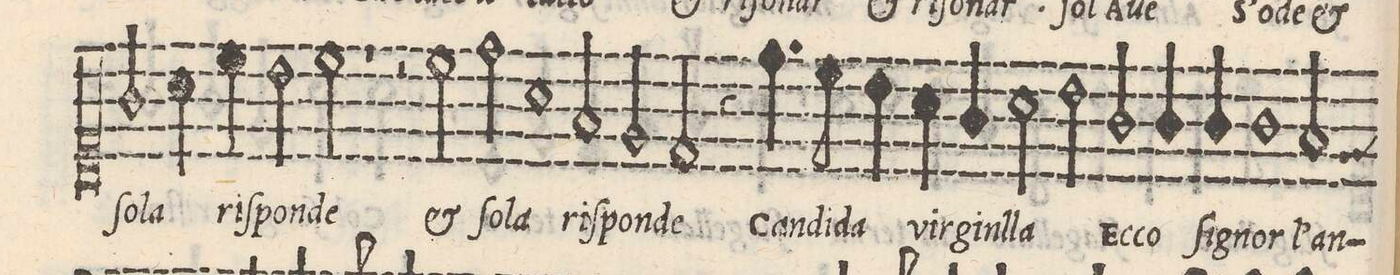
**kern	**text
*I"CANTO	*
*clefC1	*
*k[]	*
*met(C)	*
*M2/1	*
2g/	ſo-
4a\	-la
4cc\	ri-
2b\	-ſpon-
2cc\	-de
=21-	=21-
1r	.
2r	.
2cc\	e
=22-	=22-
2dd\	ſo-
1a	-la
2fny/	ri-
=23-	=23-
2e/	-ſpon-
2d/	-de
4r	.
4.dd\	can-
8cc\	-di-
4b\	-da
=24-	=24-
4a\	vir-
4g/	-gi-
2a\	-n[e]l-
2b\	-la
2g/	Ec-
=25-	=25-
4g/	-co
4g/	ſi-
1g	-gnor
2f/	l'an-
*custos:e	*
=26-	=26-
*-	*-
